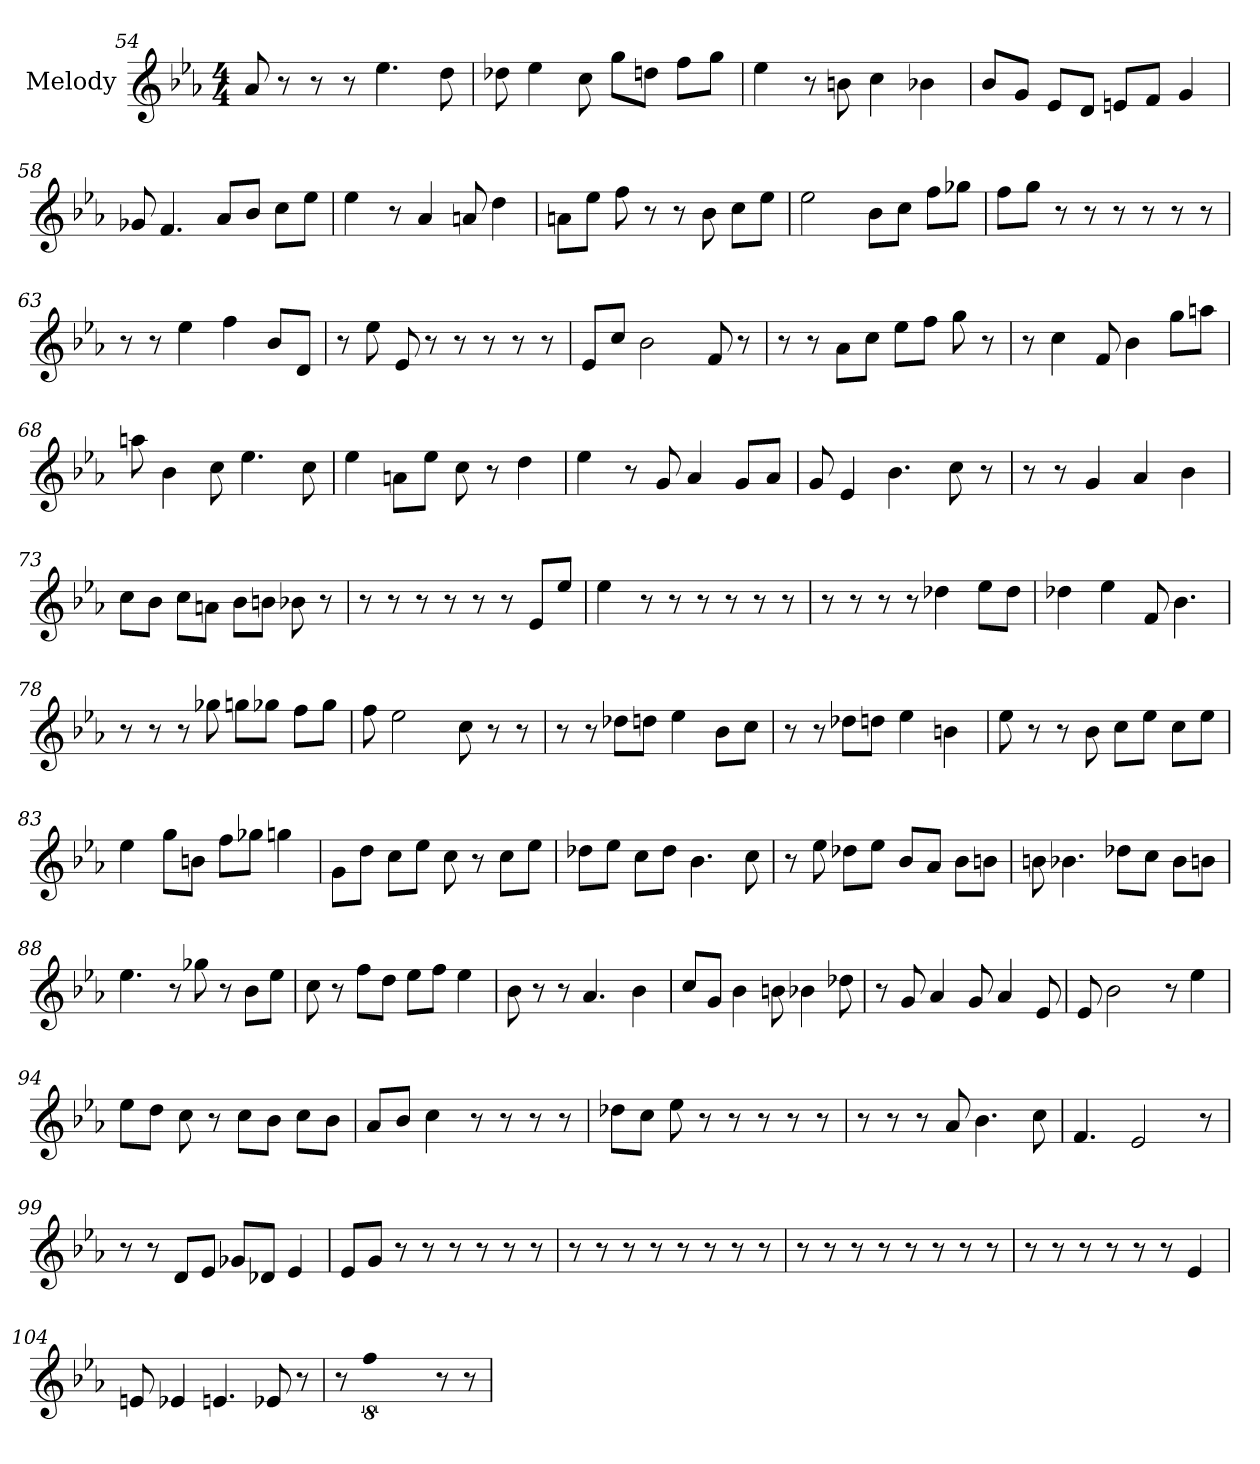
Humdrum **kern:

**kern
*part1
*staff1
*I"Melody
*clefG2
*k[b-e-a-]
*E-:
*M4/4
=54
8a-
8r
8r
8r
4.ee-
8dd
=55
8dd-
4ee-
8cc
8gg\L
8dd\J
8ff\L
8gg\J
=56
4ee-
8r
8b
4cc
4b-
=57
8b-/L
8g/J
8e-/L
8d/J
8e/L
8f/J
4g
=58
8g-
4.f
8a-/L
8b-/J
8cc\L
8ee-\J
=59
4ee-
8r
4a-
8a
4dd
=60
8a\L
8ee-\J
8ff
8r
8r
8b-
8cc\L
8ee-\J
=61
2ee-
8b-\L
8cc\J
8ff\L
8gg-\J
=62
8ff\L
8gg\J
8r
8r
8r
8r
8r
8r
=63
8r
8r
4ee-
4ff
8b-/L
8d/J
=64
8r
8ee-
8e-
8r
8r
8r
8r
8r
=65
8e-/L
8cc/J
2b-
8f
8r
=66
8r
8r
8a-\L
8cc\J
8ee-\L
8ff\J
8gg
8r
=67
8r
4cc
8f
4b-
8gg\L
8aa\J
=68
8aa
4b-
8cc
4.ee-
8cc
=69
4ee-
8a\L
8ee-\J
8cc
8r
4dd
=70
4ee-
8r
8g
4a-
8g/L
8a-/J
=71
8g
4e-
4.b-
8cc
8r
=72
8r
8r
4g
4a-
4b-
=73
8cc\L
8b-\J
8cc\L
8a\J
8b-\L
8b\J
8b-
8r
=74
8r
8r
8r
8r
8r
8r
8e-/L
8ee-/J
=75
4ee-
8r
8r
8r
8r
8r
8r
=76
8r
8r
8r
8r
4dd-
8ee-\L
8dd-\J
=77
4dd-
4ee-
8f
4.b-
=78
8r
8r
8r
8gg-
8gg\L
8gg-\J
8ff\L
8gg-\J
=79
8ff
2ee-
8cc
8r
8r
=80
8r
8r
8dd-\L
8dd\J
4ee-
8b-\L
8cc\J
=81
8r
8r
8dd-\L
8dd\J
4ee-
4b
=82
8ee-
8r
8r
8b-
8cc\L
8ee-\J
8cc\L
8ee-\J
=83
4ee-
8gg\L
8b\J
8ff\L
8gg-\J
4gg
=84
8g\L
8dd\J
8cc\L
8ee-\J
8cc
8r
8cc\L
8ee-\J
=85
8dd-\L
8ee-\J
8cc\L
8dd-\J
4.b-
8cc
=86
8r
8ee-
8dd-\L
8ee-\J
8b-/L
8a-/J
8b-\L
8b\J
=87
8b
4.b-
8dd-\L
8cc\J
8b-\L
8b\J
=88
4.ee-
8r
8gg-
8r
8b-\L
8ee-\J
=89
8cc
8r
8ff\L
8dd\J
8ee-\L
8ff\J
4ee-
=90
8b-
8r
8r
4.a-
4b-
=91
8cc/L
8g/J
4b-
8b
4b-
8dd-
=92
8r
8g
4a-
8g
4a-
8e-
=93
8e-
2b-
8r
4ee-
=94
8ee-\L
8dd\J
8cc
8r
8cc\L
8b-\J
8cc\L
8b-\J
=95
8a-/L
8b-/J
4cc
8r
8r
8r
8r
=96
8dd-\L
8cc\J
8ee-
8r
8r
8r
8r
8r
=97
8r
8r
8r
8a-
4.b-
8cc
=98
4.f
2e-
8r
=99
8r
8r
8d/L
8e-/J
8g-/L
8d-/J
4e-
=100
8e-/L
8g/J
8r
8r
8r
8r
8r
8r
=101
8r
8r
8r
8r
8r
8r
8r
8r
=102
8r
8r
8r
8r
8r
8r
8r
8r
=103
8r
8r
8r
8r
8r
8r
4e-
=104
8e
4e-
4.e
8e-
8r
=105
8r
!LO:N:vis=2
8%5ff
8r
8r
=
*-
